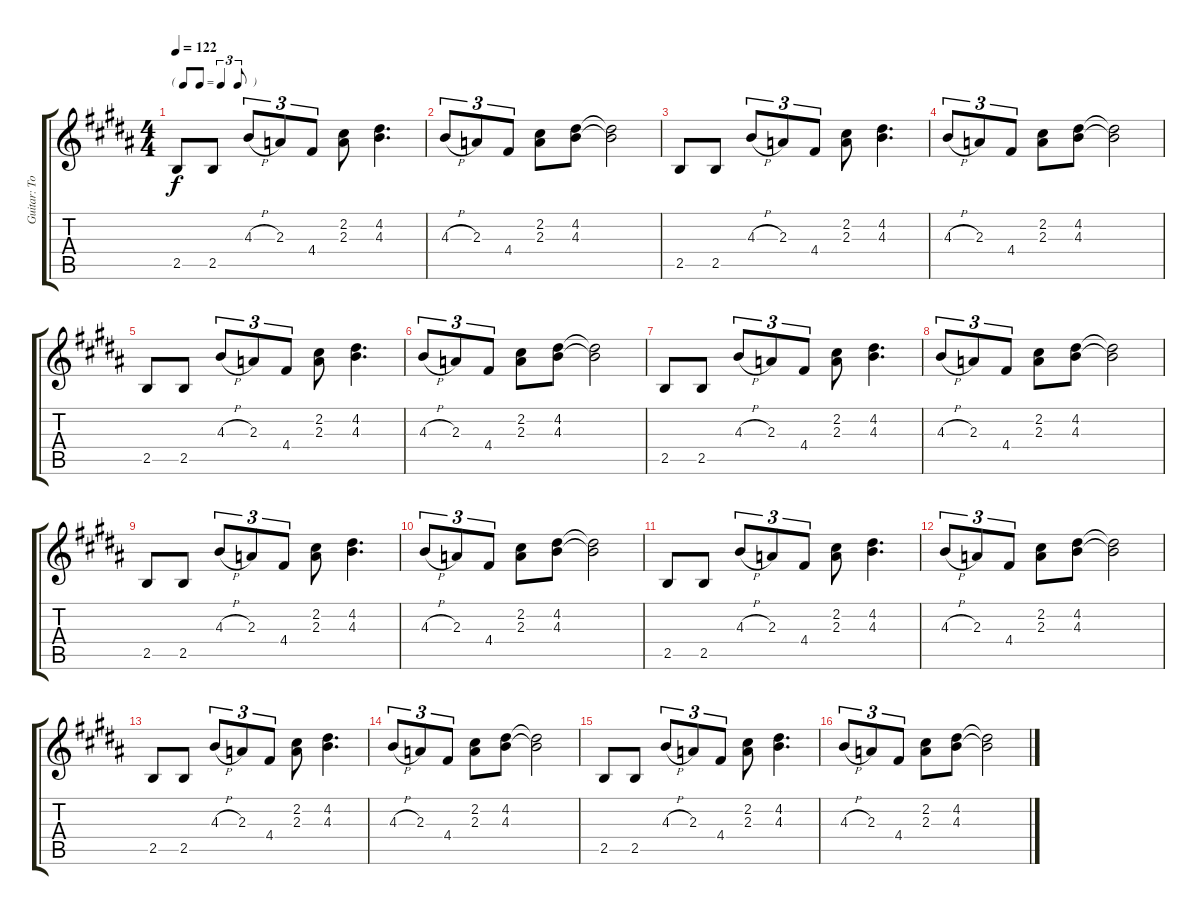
\track ("Guitar: Tony" "Guitar: To") {instrument distortionguitar}
\staff {score tabs}
\tuning (E4 B3 G3 D3 A2 E2) {hide}
\ts (4 4)
\tf triplet8th
\tempo 122
\clef g2
\ks b
2.5.8{dy f} 2.5.8 4.3{h}.8{tu (3 2)} 2.3.8{tu (3 2)} 4.4.8{tu (3 2)} (2.2 2.3).8 (4.2 4.3).4{d} |
4.3{h}.8{tu (3 2)} 2.3.8{tu (3 2)} 4.4.8{tu (3 2)} (2.2 2.3).8 (4.2 4.3).8 (4.2{t} 4.3{t}).2 |
2.5.8 2.5.8 4.3{h}.8{tu (3 2)} 2.3.8{tu (3 2)} 4.4.8{tu (3 2)} (2.2 2.3).8 (4.2 4.3).4{d} |
4.3{h}.8{tu (3 2)} 2.3.8{tu (3 2)} 4.4.8{tu (3 2)} (2.2 2.3).8 (4.2 4.3).8 (4.2{t} 4.3{t}).2 |
2.5.8 2.5.8 4.3{h}.8{tu (3 2)} 2.3.8{tu (3 2)} 4.4.8{tu (3 2)} (2.2 2.3).8 (4.2 4.3).4{d} |
4.3{h}.8{tu (3 2)} 2.3.8{tu (3 2)} 4.4.8{tu (3 2)} (2.2 2.3).8 (4.2 4.3).8 (4.2{t} 4.3{t}).2 |
2.5.8 2.5.8 4.3{h}.8{tu (3 2)} 2.3.8{tu (3 2)} 4.4.8{tu (3 2)} (2.2 2.3).8 (4.2 4.3).4{d} |
4.3{h}.8{tu (3 2)} 2.3.8{tu (3 2)} 4.4.8{tu (3 2)} (2.2 2.3).8 (4.2 4.3).8 (4.2{t} 4.3{t}).2 |
2.5.8 2.5.8 4.3{h}.8{tu (3 2)} 2.3.8{tu (3 2)} 4.4.8{tu (3 2)} (2.2 2.3).8 (4.2 4.3).4{d} |
4.3{h}.8{tu (3 2)} 2.3.8{tu (3 2)} 4.4.8{tu (3 2)} (2.2 2.3).8 (4.2 4.3).8 (4.2{t} 4.3{t}).2 |
2.5.8 2.5.8 4.3{h}.8{tu (3 2)} 2.3.8{tu (3 2)} 4.4.8{tu (3 2)} (2.2 2.3).8 (4.2 4.3).4{d} |
4.3{h}.8{tu (3 2)} 2.3.8{tu (3 2)} 4.4.8{tu (3 2)} (2.2 2.3).8 (4.2 4.3).8 (4.2{t} 4.3{t}).2 |
2.5.8 2.5.8 4.3{h}.8{tu (3 2)} 2.3.8{tu (3 2)} 4.4.8{tu (3 2)} (2.2 2.3).8 (4.2 4.3).4{d} |
4.3{h}.8{tu (3 2)} 2.3.8{tu (3 2)} 4.4.8{tu (3 2)} (2.2 2.3).8 (4.2 4.3).8 (4.2{t} 4.3{t}).2 |
2.5.8 2.5.8 4.3{h}.8{tu (3 2)} 2.3.8{tu (3 2)} 4.4.8{tu (3 2)} (2.2 2.3).8 (4.2 4.3).4{d} |
4.3{h}.8{tu (3 2)} 2.3.8{tu (3 2)} 4.4.8{tu (3 2)} (2.2 2.3).8 (4.2 4.3).8 (4.2{t} 4.3{t}).2
